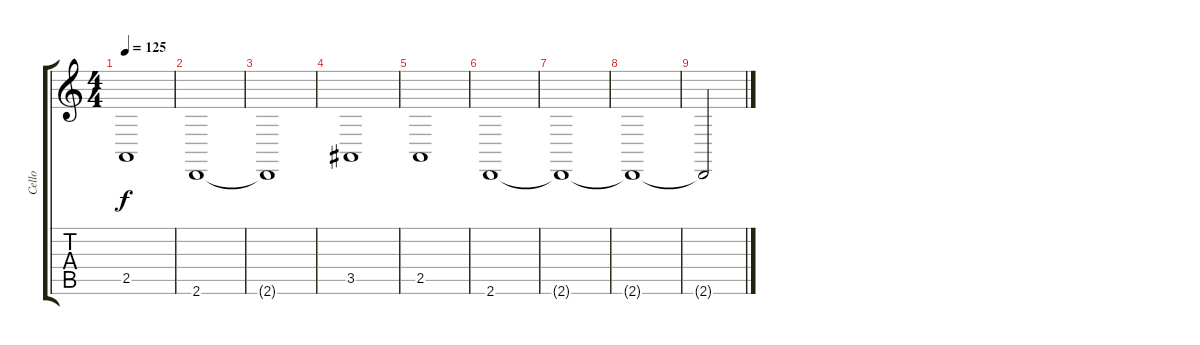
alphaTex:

\track ("Cello" "Cello") {instrument harmonica}
\staff {score tabs}
\tuning (D4 A3 F3 C3 G2 C2) {hide}
\ts (4 4)
\tempo 125
\clef g2
\ks c
2.5.1{dy f} |
2.6.1 |
2.6{t}.1 |
3.5.1 |
2.5.1 |
2.6.1 |
2.6{t}.1 |
2.6{t}.1{volume 1} |
2.6{t}.2
